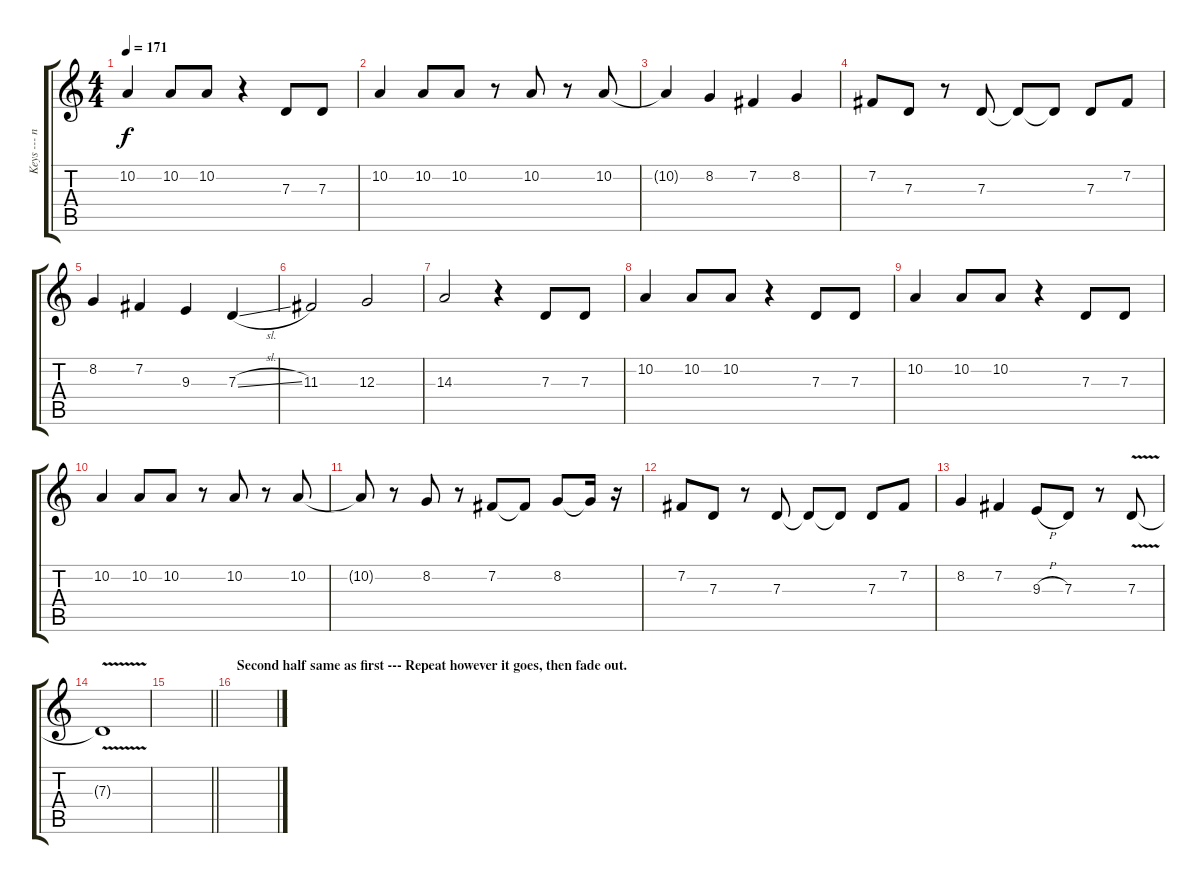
\track ("Keys --- note:  not right exceot 4 solo" "Keys --- n") {instrument lead1square}
\staff {score tabs}
\tuning (E4 B3 G3 D3 A2 E2) {hide}
\ts (4 4)
\tempo 171
\clef g2
\ks c
10.2.4{dy f} 10.2.8 10.2.8 r.4 7.3.8 7.3.8 |
10.2.4 10.2.8 10.2.8 r.8 10.2.8 r.8 10.2.8 |
10.2{t}.4 8.2.4 7.2.4 8.2.4 |
7.2.8 7.3.8 r.8 7.3.8 7.3{t}.8 7.3{t}.8 7.3.8 7.2.8 |
8.2.4 7.2.4 9.3.4 7.3{sl}.4 |
11.3.2 12.3.2 |
14.3.2 r.4 7.3.8 7.3.8 |
10.2.4 10.2.8 10.2.8 r.4 7.3.8 7.3.8 |
10.2.4 10.2.8 10.2.8 r.4 7.3.8 7.3.8 |
10.2.4 10.2.8 10.2.8 r.8 10.2.8 r.8 10.2.8 |
10.2{t}.8 r.8 8.2.8 r.8 7.2.8 7.2{t}.8 8.2.8 8.2{t}.16 r.16 |
7.2.8 7.3.8 r.8 7.3.8 7.3{t}.8 7.3{t}.8 7.3.8 7.2.8 |
8.2.4 7.2.4 9.3{h}.8 7.3.8 r.8 7.3{v}.8 |
7.3{t}.1 |
\barLineRight lightlight
|
\section ("" "Second half same as first --- Repeat however it goes, then fade out.")
